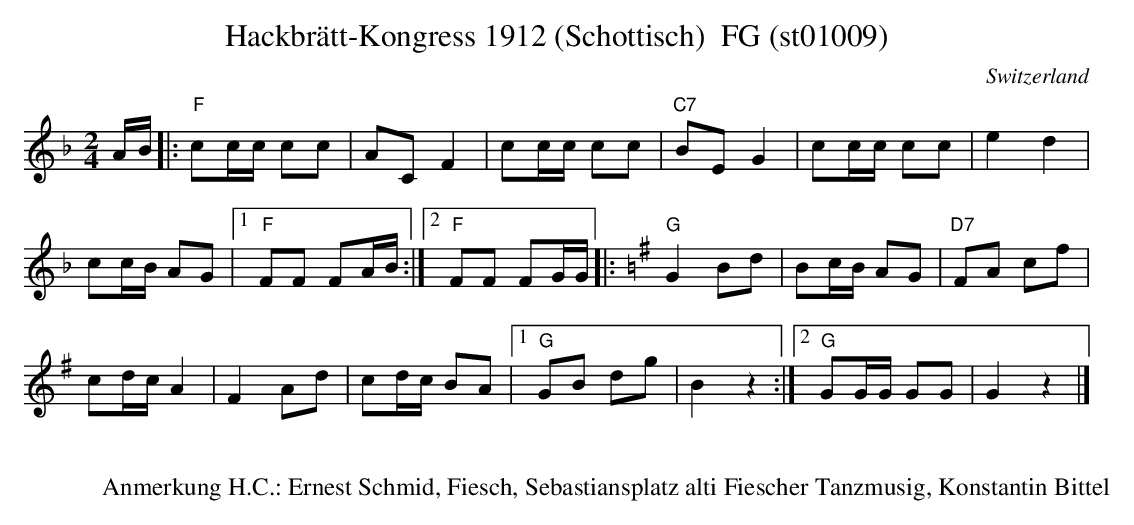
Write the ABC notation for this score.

X:1
T: Hackbrätt-Kongress 1912 (Schottisch)  FG (st01009)
O:Switzerland
M:2/4
L:1/16
K:F major
AB |: "F"c2cc c2c2 | A2C2F4 | c2cc c2c2 | "C7"B2E2G4 | c2cc c2c2 | e4d4 |
c2cB A2G2 |1 "F"F2F2 F2AB :|2  "F"F2F2 F2GG |: [K:G] "G"G4B2d2 | B2cB A2G2 | "D7"F2A2 c2f2 |
c2dcA4 | F4A2d2 | c2dc B2A2 |1 "G"G2B2 d2g2 | B4z4 :|2 "G"G2GG G2G2 | G4z4 |]
W:
W: Anmerkung H.C.: Ernest Schmid, Fiesch, Sebastiansplatz alti Fiescher Tanzmusig, Konstantin Bittel
